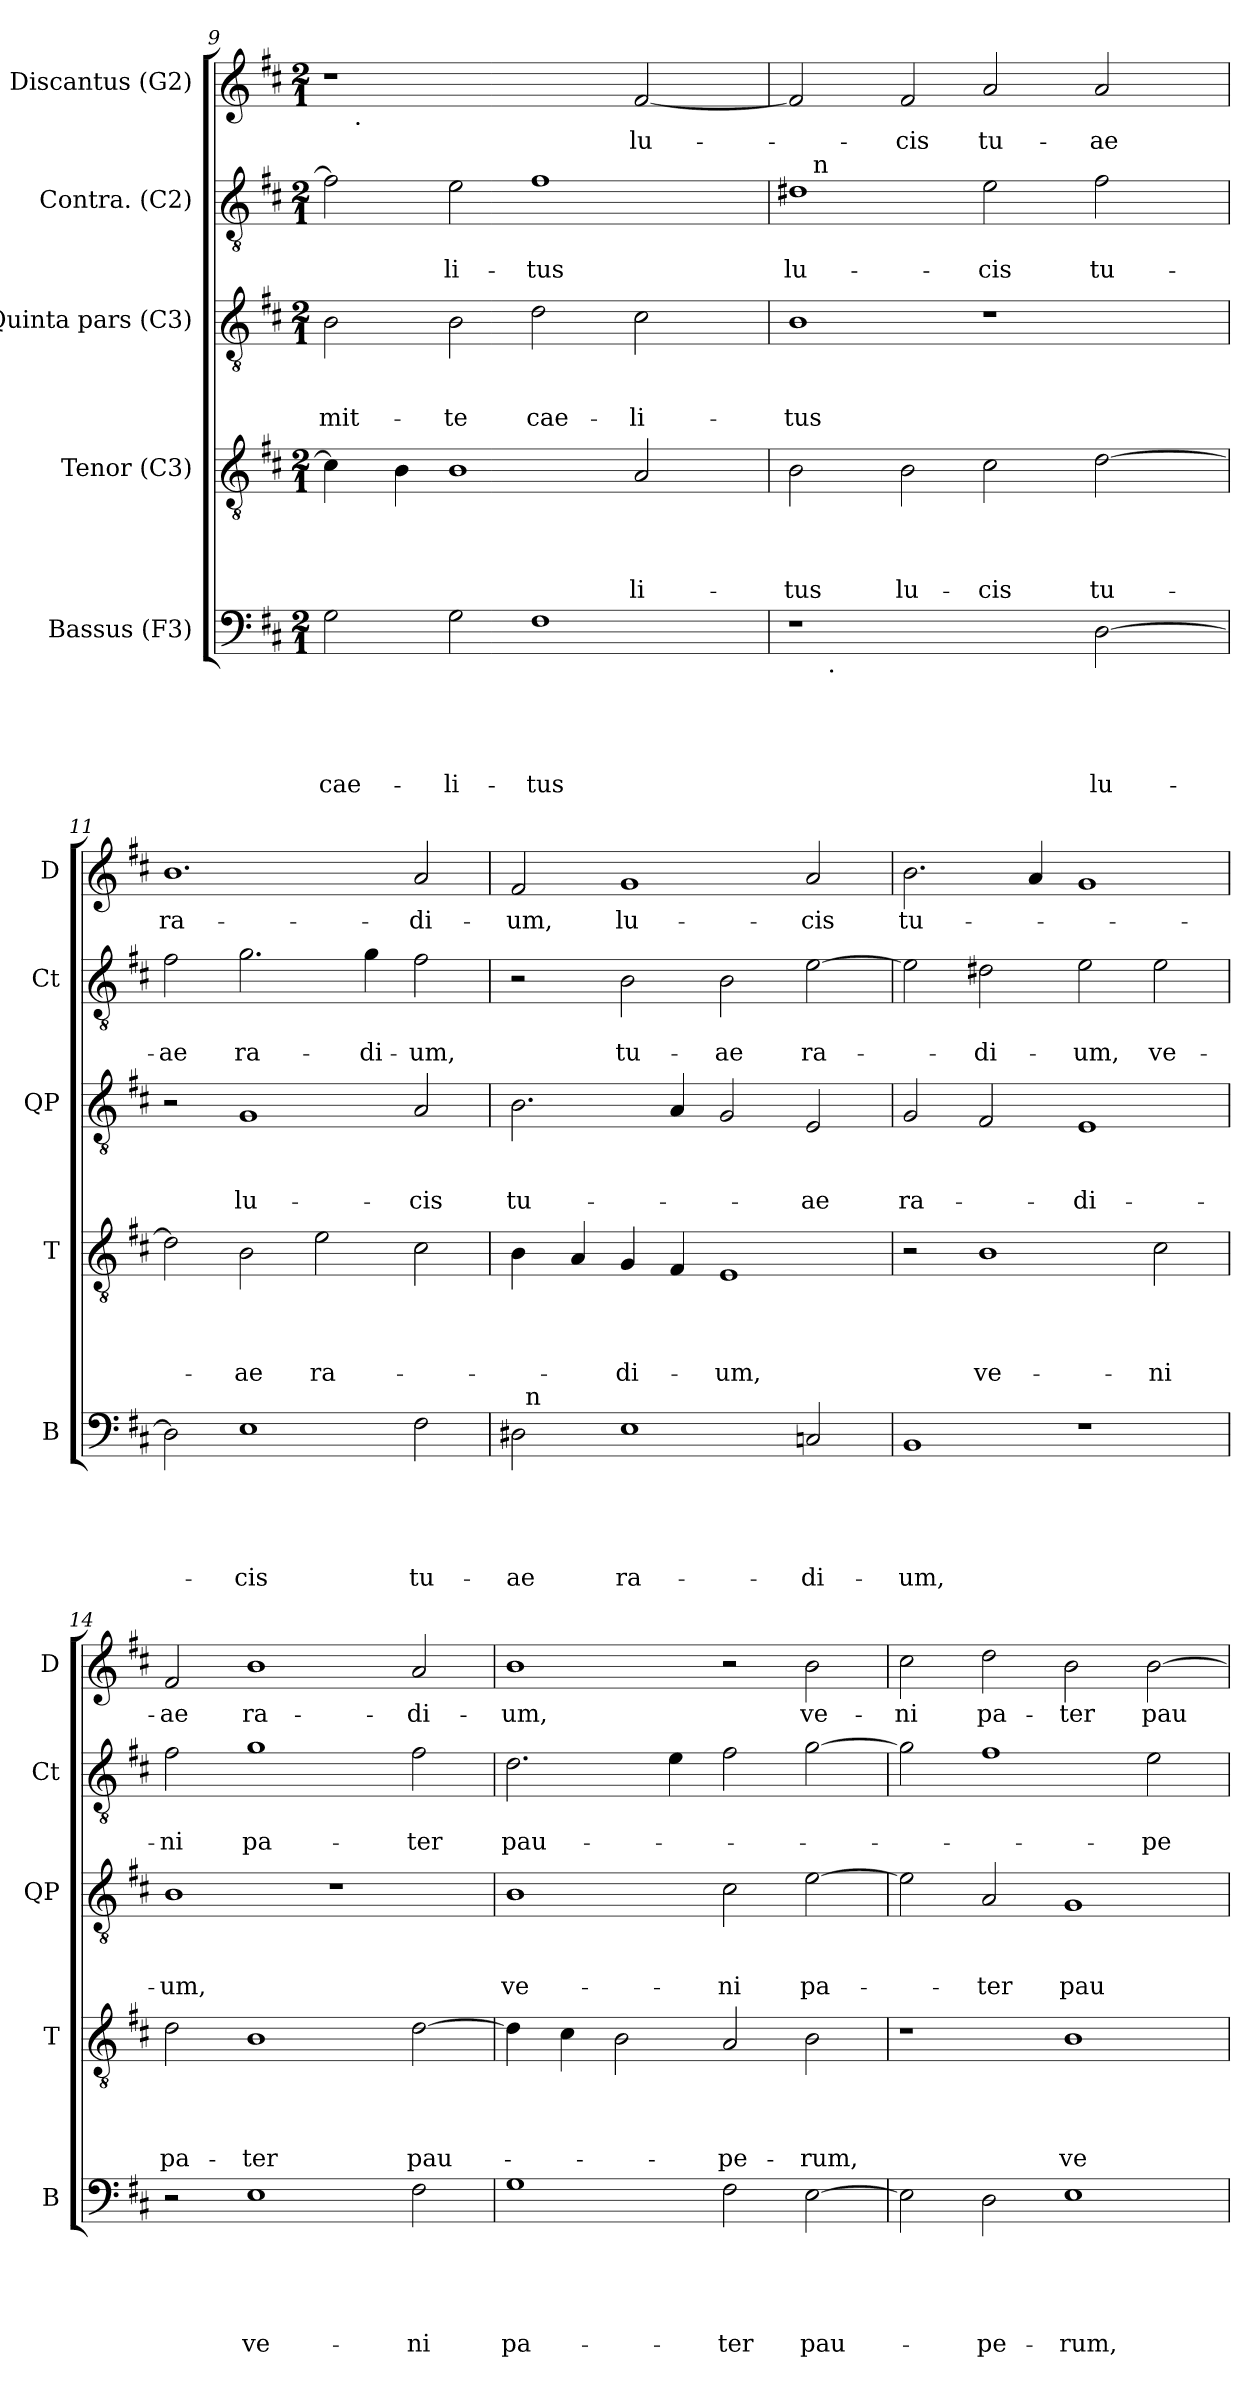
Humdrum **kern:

**kern	**text	**text	**text	**text	**text	**kern	**text	**text	**text	**text	**kern	**text	**text	**text	**kern	**text	**text	**kern	**text
*part5	*part5	*part5	*part5	*part5	*part5	*part4	*part4	*part4	*part4	*part4	*part3	*part3	*part3	*part3	*part2	*part2	*part2	*part1	*part1
*staff5	*staff5	*staff5	*staff5	*staff5	*staff5	*staff4	*staff4	*staff4	*staff4	*staff4	*staff3	*staff3	*staff3	*staff3	*staff2	*staff2	*staff2	*staff1	*staff1
*I"Bassus (F3)	*	*	*	*	*	*I"Tenor (C3)	*	*	*	*	*I"Quinta pars (C3)	*	*	*	*I"Contra. (C2)	*	*	*I"Discantus (G2)	*
*I'B	*	*	*	*	*	*I'T	*	*	*	*	*I'QP	*	*	*	*I'Ct	*	*	*I'D	*
*clefF4	*	*	*	*	*	*clefGv2	*	*	*	*	*clefGv2	*	*	*	*clefGv2	*	*	*clefG2	*
*k[f#c#]	*	*	*	*	*	*k[f#c#]	*	*	*	*	*k[f#c#]	*	*	*	*k[f#c#]	*	*	*k[f#c#]	*
*D:	*	*	*	*	*	*D:	*	*	*	*	*D:	*	*	*	*D:	*	*	*D:	*
*M2/1	*	*	*	*	*	*M2/1	*	*	*	*	*M2/1	*	*	*	*M2/1	*	*	*M2/1	*
=9	=9	=9	=9	=9	=9	=9	=9	=9	=9	=9	=9	=9	=9	=9	=9	=9	=9	=9	=9
!	!	!	!	!	!LO:LY:b	!	!	!	!	!	!	!	!	!LO:LY:b	!	!	!	!	!
*	*	*	*	*	*	*	*	*	*	*	*	*	*	*	*	*	*	*^	*
2G\	.	.	.	.	cae-	4c#\]	.	.	.	.	2B\	.	.	-mit-	2f#\]	.	.	1r	16.ryy	.
!	!	!	!	!	!	!	!	!	!	!	!	!	!	!	!	!	!	!	!LO:TX:b:t=.	!
.	.	.	.	.	.	.	.	.	.	.	.	.	.	.	.	.	.	.	1ryy	.
.	.	.	.	.	.	4B\	.	.	.	.	.	.	.	.	.	.	.	.	.	.
!	!	!	!	!	!LO:LY:b	!	!	!	!	!	!	!	!	!LO:LY:b	!	!	!LO:LY:b	!	!	!
2G\	.	.	.	.	-li-	1B	.	.	.	.	2B\	.	.	-te	2e\	.	-li-	.	.	.
!	!	!	!	!	!LO:LY:b	!	!	!	!	!	!	!	!	!LO:LY:b	!	!	!LO:LY:b	!	!	!
1F#	.	.	.	.	-tus	.	.	.	.	.	2d\	.	.	cae-	1f#	.	-tus	2ryy	.	.
.	.	.	.	.	.	.	.	.	.	.	.	.	.	.	.	.	.	.	2ryy	.
!	!	!	!	!	!	!	!	!	!	!LO:LY:b	!	!	!	!LO:LY:b	!	!	!	!	!	!LO:LY:b
.	.	.	.	.	.	2A/	.	.	.	-li-	2c#\	.	.	-li-	.	.	.	[<2f#/	.	lu-
.	.	.	.	.	.	.	.	.	.	.	.	.	.	.	.	.	.	.	4ryy	.
.	.	.	.	.	.	.	.	.	.	.	.	.	.	.	.	.	.	.	8ryy	.
.	.	.	.	.	.	.	.	.	.	.	.	.	.	.	.	.	.	.	32ryy	.
!!LO:LB:g=z
=10	=10	=10	=10	=10	=10	=10	=10	=10	=10	=10	=10	=10	=10	=10	=10	=10	=10	=10	=10	=10
!	!	!	!	!	!	!	!	!	!	!LO:LY:b	!	!	!	!LO:LY:b	!	!	!LO:LY:b	!	!	!
*^	*	*	*	*	*	*	*	*	*	*	*	*	*	*	*^	*	*	*v	*v	*
1r	16.ryy	.	.	.	.	.	2B\	.	.	.	-tus	1B	.	.	-tus	1d#X	16ryy	.	lu-	2f#/]	.
!	!	!	!	!	!	!	!	!	!	!	!	!	!	!	!	!	!LO:TX:a:t=n	!	!	!	!
.	.	.	.	.	.	.	.	.	.	.	.	.	.	.	.	.	1ryy	.	.	.	.
!	!LO:TX:b:t=.	!	!	!	!	!	!	!	!	!	!	!	!	!	!	!	!	!	!	!	!
.	1ryy	.	.	.	.	.	.	.	.	.	.	.	.	.	.	.	.	.	.	.	.
!	!	!	!	!	!	!	!	!	!	!	!LO:LY:b	!	!	!	!	!	!	!	!	!	!LO:LY:b
.	.	.	.	.	.	.	2B\	.	.	.	lu-	.	.	.	.	.	.	.	.	2f#/	-cis
!	!	!	!	!	!	!	!	!	!	!	!LO:LY:b	!	!	!	!	!	!	!	!LO:LY:b	!	!LO:LY:b
2ryy	.	.	.	.	.	.	2c#\	.	.	.	-cis	1r	.	.	.	2e\	.	.	-cis	2a/	tu-
.	.	.	.	.	.	.	.	.	.	.	.	.	.	.	.	.	2...ryy	.	.	.	.
.	2ryy	.	.	.	.	.	.	.	.	.	.	.	.	.	.	.	.	.	.	.	.
!	!	!	!	!	!	!LO:LY:b	!	!	!	!	!LO:LY:b	!	!	!	!	!	!	!	!LO:LY:b	!	!LO:LY:b
[>2D\	.	.	.	.	.	lu-	[>2d\	.	.	.	tu-	.	.	.	.	2f#\	.	.	tu-	2a/	-ae
.	4ryy	.	.	.	.	.	.	.	.	.	.	.	.	.	.	.	.	.	.	.	.
.	8ryy	.	.	.	.	.	.	.	.	.	.	.	.	.	.	.	.	.	.	.	.
.	32ryy	.	.	.	.	.	.	.	.	.	.	.	.	.	.	.	.	.	.	.	.
=11	=11	=11	=11	=11	=11	=11	=11	=11	=11	=11	=11	=11	=11	=11	=11	=11	=11	=11	=11	=11	=11
!	!	!	!	!	!	!	!	!	!	!	!	!	!	!	!	!	!	!	!LO:LY:b	!	!LO:LY:b
*v	*v	*	*	*	*	*	*	*	*	*	*	*	*	*	*	*v	*v	*	*	*	*
2D\]	.	.	.	.	.	2d\]	.	.	.	.	2r	.	.	.	2f#\	.	-ae	1.b	ra-
!	!	!	!	!	!LO:LY:b	!	!	!	!	!LO:LY:b	!	!	!	!LO:LY:b	!	!	!LO:LY:b	!	!
1E	.	.	.	.	-cis	2B\	.	.	.	-ae	1G	.	.	lu-	2.g\	.	ra-	.	.
!	!	!	!	!	!	!	!	!	!	!LO:LY:b	!	!	!	!	!	!	!	!	!
.	.	.	.	.	.	2e\	.	.	.	ra-	.	.	.	.	.	.	.	.	.
!	!	!	!	!	!	!	!	!	!	!	!	!	!	!	!	!	!LO:LY:b	!	!
.	.	.	.	.	.	.	.	.	.	.	.	.	.	.	4g\	.	-di-	.	.
!	!	!	!	!	!LO:LY:b	!	!	!	!	!	!	!	!	!LO:LY:b	!	!	!LO:LY:b	!	!LO:LY:b
2F#\	.	.	.	.	tu-	2c#\	.	.	.	.	2A/	.	.	-cis	2f#\	.	-um,	2a/	-di-
=12	=12	=12	=12	=12	=12	=12	=12	=12	=12	=12	=12	=12	=12	=12	=12	=12	=12	=12	=12
!	!	!	!	!	!LO:LY:b	!	!	!	!	!	!	!	!	!LO:LY:b	!	!	!	!	!LO:LY:b
*^	*	*	*	*	*	*	*	*	*	*	*	*	*	*	*	*	*	*	*
2D#X\	32ryy	.	.	.	.	-ae	4B\	.	.	.	.	2.B\	.	.	tu-	2r	.	.	2f#/	-um,
!	!LO:TX:a:t=n	!	!	!	!	!	!	!	!	!	!	!	!	!	!	!	!	!	!	!
.	1ryy	.	.	.	.	.	.	.	.	.	.	.	.	.	.	.	.	.	.	.
.	.	.	.	.	.	.	4A/	.	.	.	.	.	.	.	.	.	.	.	.	.
!	!	!	!	!	!	!LO:LY:b	!	!	!	!	!LO:LY:b	!	!	!	!	!	!	!LO:LY:b	!	!LO:LY:b
1E	.	.	.	.	.	ra-	4G/	.	.	.	-di-	.	.	.	.	2B\	.	tu-	1g	lu-
.	.	.	.	.	.	.	4F#/	.	.	.	.	4A/	.	.	.	.	.	.	.	.
!	!	!	!	!	!	!	!	!	!	!	!LO:LY:b	!	!	!	!	!	!	!LO:LY:b	!	!
.	.	.	.	.	.	.	1E	.	.	.	-um,	2G/	.	.	.	2B\	.	-ae	.	.
.	2ryy	.	.	.	.	.	.	.	.	.	.	.	.	.	.	.	.	.	.	.
!	!	!	!	!	!	!LO:LY:b	!	!	!	!	!	!	!	!	!LO:LY:b	!	!	!LO:LY:b	!	!LO:LY:b
2Cn/	.	.	.	.	.	-di-	.	.	.	.	.	2E/	.	.	-ae	[>2e\	.	ra-	2a/	-cis
.	4...ryy	.	.	.	.	.	.	.	.	.	.	.	.	.	.	.	.	.	.	.
=13	=13	=13	=13	=13	=13	=13	=13	=13	=13	=13	=13	=13	=13	=13	=13	=13	=13	=13	=13	=13
!	!	!	!	!	!	!LO:LY:b	!	!	!	!	!	!	!	!	!LO:LY:b	!	!	!	!	!LO:LY:b
*v	*v	*	*	*	*	*	*	*	*	*	*	*	*	*	*	*	*	*	*	*
1BB	.	.	.	.	-um,	2r	.	.	.	.	2G/	.	.	ra-	2e\]	.	.	2.b\	tu-
!	!	!	!	!	!	!	!	!	!	!LO:LY:b	!	!	!	!	!	!	!LO:LY:b	!	!
.	.	.	.	.	.	1B	.	.	.	ve-	2F#/	.	.	.	2d#X\	.	-di-	.	.
.	.	.	.	.	.	.	.	.	.	.	.	.	.	.	.	.	.	4a/	.
!	!	!	!	!	!	!	!	!	!	!	!	!	!	!LO:LY:b	!	!	!LO:LY:b	!	!
1r	.	.	.	.	.	.	.	.	.	.	1E	.	.	-di-	2e\	.	-um,	1g	.
!	!	!	!	!	!	!	!	!	!	!LO:LY:b	!	!	!	!	!	!	!LO:LY:b	!	!
.	.	.	.	.	.	2c#\	.	.	.	-ni	.	.	.	.	2e\	.	ve-	.	.
=14	=14	=14	=14	=14	=14	=14	=14	=14	=14	=14	=14	=14	=14	=14	=14	=14	=14	=14	=14
!	!	!	!	!	!	!	!	!	!	!LO:LY:b	!	!	!	!LO:LY:b	!	!	!LO:LY:b	!	!LO:LY:b
2r	.	.	.	.	.	2d\	.	.	.	pa-	1B	.	.	-um,	2f#\	.	-ni	2f#/	-ae
!	!	!	!	!	!LO:LY:b	!	!	!	!	!LO:LY:b	!	!	!	!	!	!	!LO:LY:b	!	!LO:LY:b
1E	.	.	.	.	ve-	1B	.	.	.	-ter	.	.	.	.	1g	.	pa-	1b	ra-
.	.	.	.	.	.	.	.	.	.	.	1r	.	.	.	.	.	.	.	.
!	!	!	!	!	!LO:LY:b	!	!	!	!	!LO:LY:b	!	!	!	!	!	!	!LO:LY:b	!	!LO:LY:b
2F#\	.	.	.	.	-ni	[>2d\	.	.	.	pau-	.	.	.	.	2f#\	.	-ter	2a/	-di-
!!LO:PB:g=z
=15	=15	=15	=15	=15	=15	=15	=15	=15	=15	=15	=15	=15	=15	=15	=15	=15	=15	=15	=15
!	!	!	!	!	!LO:LY:b	!	!	!	!	!	!	!	!	!LO:LY:b	!	!	!LO:LY:b	!	!LO:LY:b
1G	.	.	.	.	pa-	4d\]	.	.	.	.	1B	.	.	ve-	2.d\	.	pau-	1b	-um,
.	.	.	.	.	.	4c#\	.	.	.	.	.	.	.	.	.	.	.	.	.
.	.	.	.	.	.	2B\	.	.	.	.	.	.	.	.	.	.	.	.	.
.	.	.	.	.	.	.	.	.	.	.	.	.	.	.	4e\	.	.	.	.
!	!	!	!	!	!LO:LY:b	!	!	!	!	!LO:LY:b	!	!	!	!LO:LY:b	!	!	!	!	!
2F#\	.	.	.	.	-ter	2A/	.	.	.	-pe-	2c#\	.	.	-ni	2f#\	.	.	2r	.
!	!	!	!	!	!LO:LY:b	!	!	!	!	!LO:LY:b	!	!	!	!LO:LY:b	!	!	!	!	!LO:LY:b
[>2E\	.	.	.	.	pau-	2B\	.	.	.	-rum,	[>2e\	.	.	pa-	[>2g\	.	.	2b\	ve-
=16	=16	=16	=16	=16	=16	=16	=16	=16	=16	=16	=16	=16	=16	=16	=16	=16	=16	=16	=16
!	!	!	!	!	!	!	!	!	!	!	!	!	!	!	!	!	!	!	!LO:LY:b
2E\]	.	.	.	.	.	1r	.	.	.	.	2e\]	.	.	.	2g\]	.	.	2cc#\	-ni
!	!	!	!	!	!LO:LY:b	!	!	!	!	!	!	!	!	!LO:LY:b	!	!	!	!	!LO:LY:b
2D\	.	.	.	.	-pe-	.	.	.	.	.	2A/	.	.	-ter	1f#	.	.	2dd\	pa-
!	!	!	!	!	!LO:LY:b	!	!	!	!	!LO:LY:b	!	!	!	!LO:LY:b	!	!	!	!	!LO:LY:b
1E	.	.	.	.	-rum,	1B	.	.	.	ve-	1G	.	.	pau-	.	.	.	2b\	-ter
!	!	!	!	!	!	!	!	!	!	!	!	!	!	!	!	!	!LO:LY:b	!	!LO:LY:b
.	.	.	.	.	.	.	.	.	.	.	.	.	.	.	2e\	.	-pe-	[>2b\	pau-
=	=	=	=	=	=	=	=	=	=	=	=	=	=	=	=	=	=	=	=
*-	*-	*-	*-	*-	*-	*-	*-	*-	*-	*-	*-	*-	*-	*-	*-	*-	*-	*-	*-
